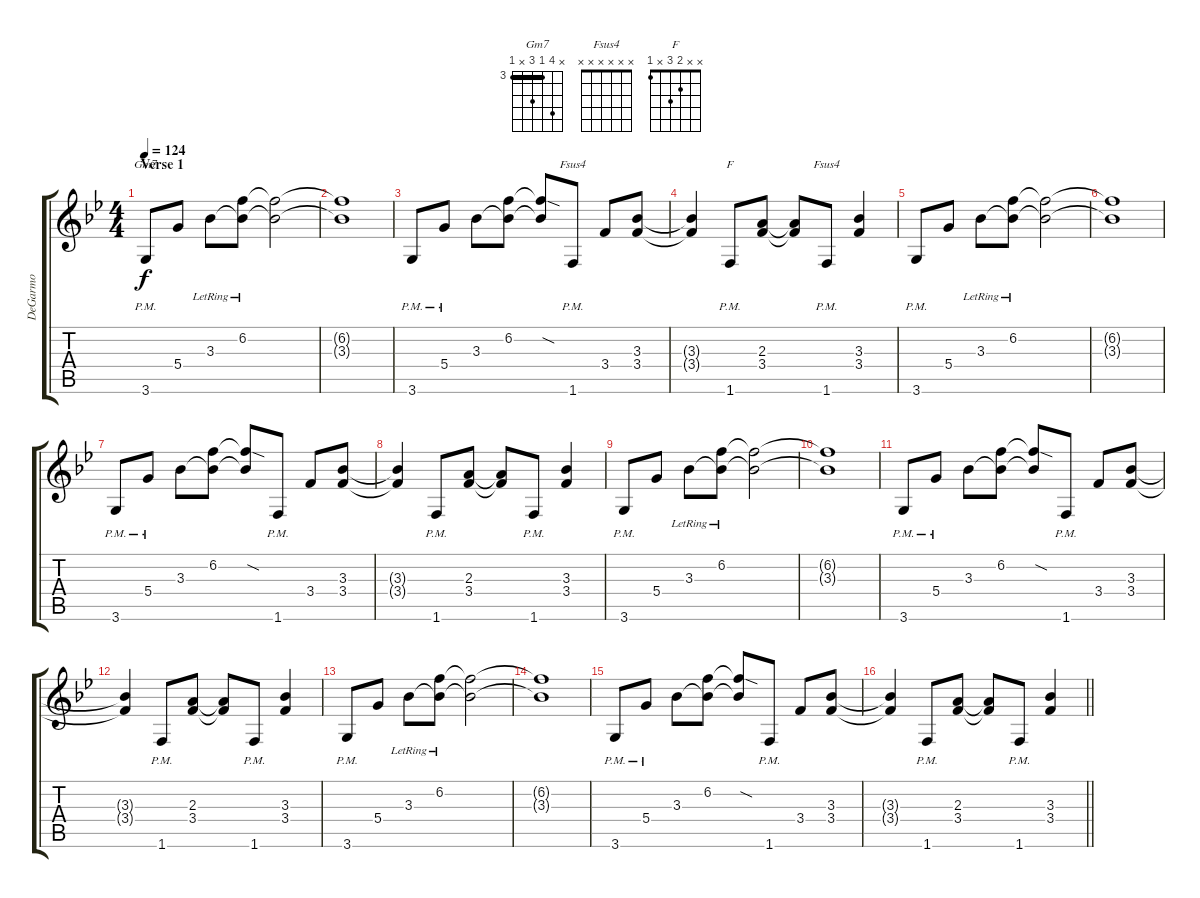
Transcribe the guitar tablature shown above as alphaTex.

\track ("DeGarmo" "DeGarmo") {instrument distortionguitar}
\staff {score tabs}
\tuning (E4 B3 G3 D3 A2 E2) {hide}
\chord ("Gm7" x 6 3 5 x 3) {firstfret 3 barre 3}
\chord ("Fsus4" x x 3 3 x 1) {barre 3}
\chord ("F" x x 2 3 x 1)
\chord ("Fsus4" x x x x x x)
\ts (4 4)
\section ("" "Verse 1")
\tempo 124
\clef g2
\ks gminor
3.6{pm}.8{ch "Gm7" dy f} 5.4.8 3.3{lr}.8 (6.2{lr} 3.3{t}).8 (6.2{t} 3.3{t}).2 |
(6.2{t} 3.3{t}).1 |
3.6{pm}.8 5.4{pm}.8 3.3.8 (6.2 3.3{t}).8 (6.2{sod t} 3.3{t}).8 1.6{pm}.8{ch "Fsus4"} 3.4.8 (3.3 3.4).8 |
(3.3{t} 3.4{t}).4 1.6{pm}.8{ch "F"} (2.3 3.4).8 (2.3{t} 3.4{t}).8 1.6{pm}.8{ch "Fsus4"} (3.3 3.4).4 |
3.6{pm}.8 5.4.8 3.3{lr}.8 (6.2{lr} 3.3{t}).8 (6.2{t} 3.3{t}).2 |
(6.2{t} 3.3{t}).1 |
3.6{pm}.8 5.4{pm}.8 3.3.8 (6.2 3.3{t}).8 (6.2{sod t} 3.3{t}).8 1.6{pm}.8 3.4.8 (3.3 3.4).8 |
(3.3{t} 3.4{t}).4 1.6{pm}.8 (2.3 3.4).8 (2.3{t} 3.4{t}).8 1.6{pm}.8 (3.3 3.4).4 |
3.6{pm}.8 5.4.8 3.3{lr}.8 (6.2{lr} 3.3{t}).8 (6.2{t} 3.3{t}).2 |
(6.2{t} 3.3{t}).1 |
3.6{pm}.8 5.4{pm}.8 3.3.8 (6.2 3.3{t}).8 (6.2{sod t} 3.3{t}).8 1.6{pm}.8 3.4.8 (3.3 3.4).8 |
(3.3{t} 3.4{t}).4 1.6{pm}.8 (2.3 3.4).8 (2.3{t} 3.4{t}).8 1.6{pm}.8 (3.3 3.4).4 |
3.6{pm}.8 5.4.8 3.3{lr}.8 (6.2{lr} 3.3{t}).8 (6.2{t} 3.3{t}).2 |
(6.2{t} 3.3{t}).1 |
3.6{pm}.8 5.4{pm}.8 3.3.8 (6.2 3.3{t}).8 (6.2{sod t} 3.3{t}).8 1.6{pm}.8 3.4.8 (3.3 3.4).8 |
\barLineRight lightlight
(3.3{t} 3.4{t}).4 1.6{pm}.8 (2.3 3.4).8 (2.3{t} 3.4{t}).8 1.6{pm}.8 (3.3 3.4).4
